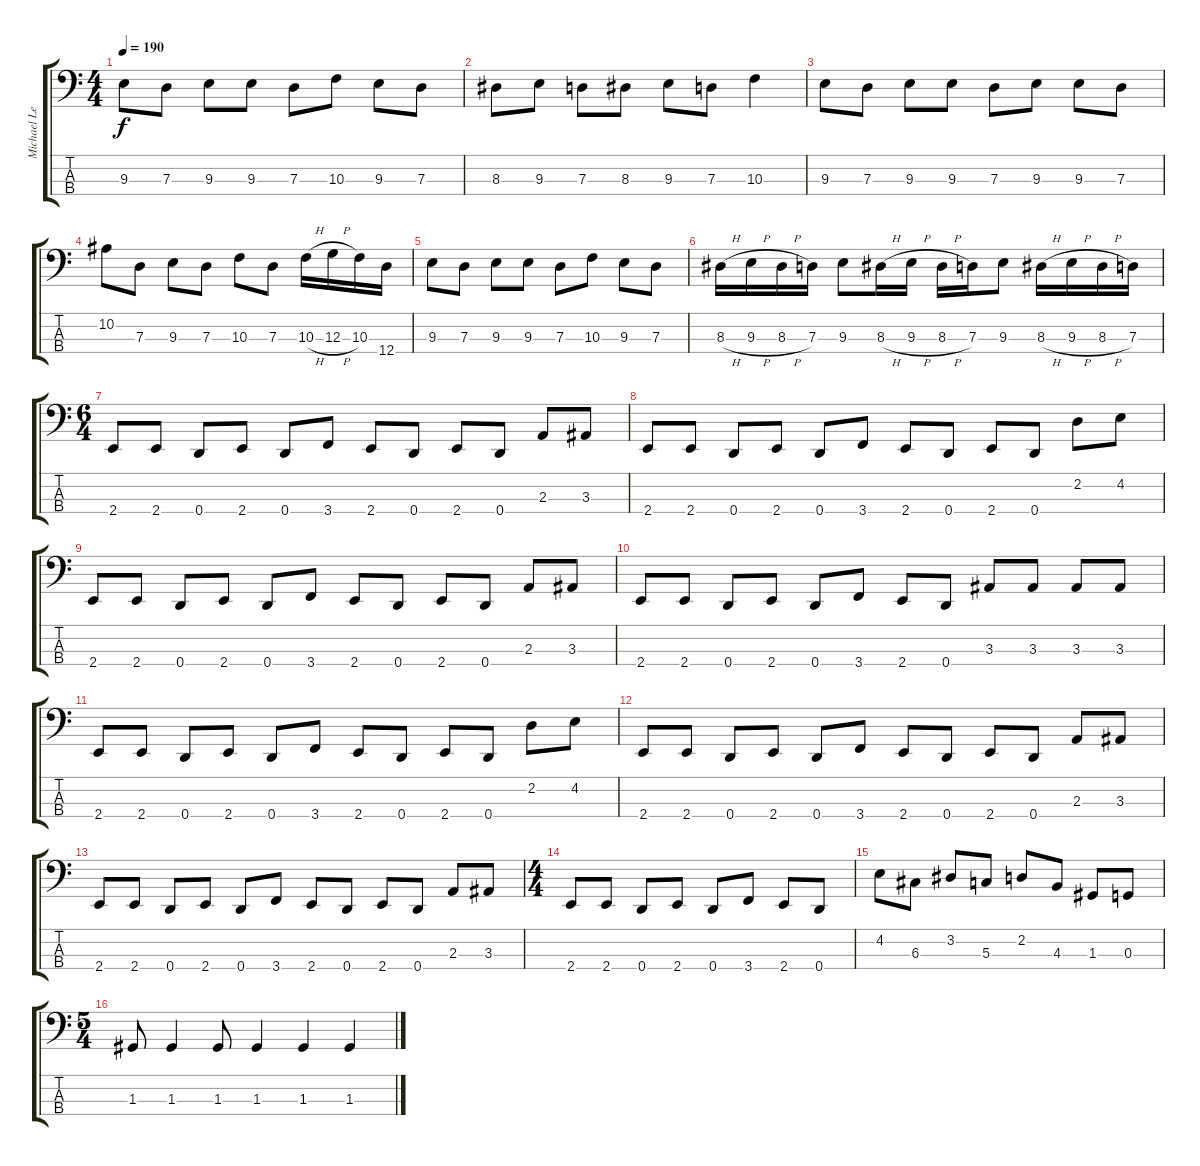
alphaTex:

\track ("Michael LePond - Bass Guitar" "Michael Le") {instrument electricbassfinger}
\staff {score tabs}
\tuning (F2 C2 G1 D1) {hide}
\ts (4 4)
\tempo 190
\clef f4
\ks c
9.3.8{dy f} 7.3.8 9.3.8 9.3.8 7.3.8 10.3.8 9.3.8 7.3.8 |
8.3.8 9.3.8 7.3.8 8.3.8 9.3.8 7.3.8 10.3.4 |
9.3.8 7.3.8 9.3.8 9.3.8 7.3.8 9.3.8 9.3.8 7.3.8 |
10.2.8 7.3.8 9.3.8 7.3.8 10.3.8 7.3.8 10.3{h}.16 12.3{h}.16 10.3.16 12.4.16 |
9.3.8 7.3.8 9.3.8 9.3.8 7.3.8 10.3.8 9.3.8 7.3.8 |
8.3{h}.16 9.3{h}.16 8.3{h}.16 7.3.16 9.3.8 8.3{h}.16 9.3{h}.16 8.3{h}.16 7.3.16 9.3.8 8.3{h}.16 9.3{h}.16 8.3{h}.16 7.3.16 |
\ts (6 4)
2.4.8{volume 12} 2.4.8 0.4.8 2.4.8 0.4.8 3.4.8 2.4.8 0.4.8 2.4.8 0.4.8 2.3.8 3.3.8 |
2.4.8 2.4.8 0.4.8 2.4.8 0.4.8 3.4.8 2.4.8 0.4.8 2.4.8 0.4.8 2.2.8 4.2.8 |
2.4.8 2.4.8 0.4.8 2.4.8 0.4.8 3.4.8 2.4.8 0.4.8 2.4.8 0.4.8 2.3.8 3.3.8 |
2.4.8 2.4.8 0.4.8 2.4.8 0.4.8 3.4.8 2.4.8 0.4.8 3.3.8 3.3.8 3.3.8 3.3.8 |
2.4.8 2.4.8 0.4.8 2.4.8 0.4.8 3.4.8 2.4.8 0.4.8 2.4.8 0.4.8 2.2.8 4.2.8 |
2.4.8 2.4.8 0.4.8 2.4.8 0.4.8 3.4.8 2.4.8 0.4.8 2.4.8 0.4.8 2.3.8 3.3.8 |
2.4.8 2.4.8 0.4.8 2.4.8 0.4.8 3.4.8 2.4.8 0.4.8 2.4.8 0.4.8 2.3.8 3.3.8 |
\ts (4 4)
2.4.8 2.4.8 0.4.8 2.4.8 0.4.8 3.4.8 2.4.8 0.4.8 |
4.2.8 6.3.8 3.2.8 5.3.8 2.2.8 4.3.8 1.3.8 0.3.8 |
\ts (5 4)
1.3.8 1.3.4 1.3.8 1.3.4 1.3.4 1.3{sl}.4
